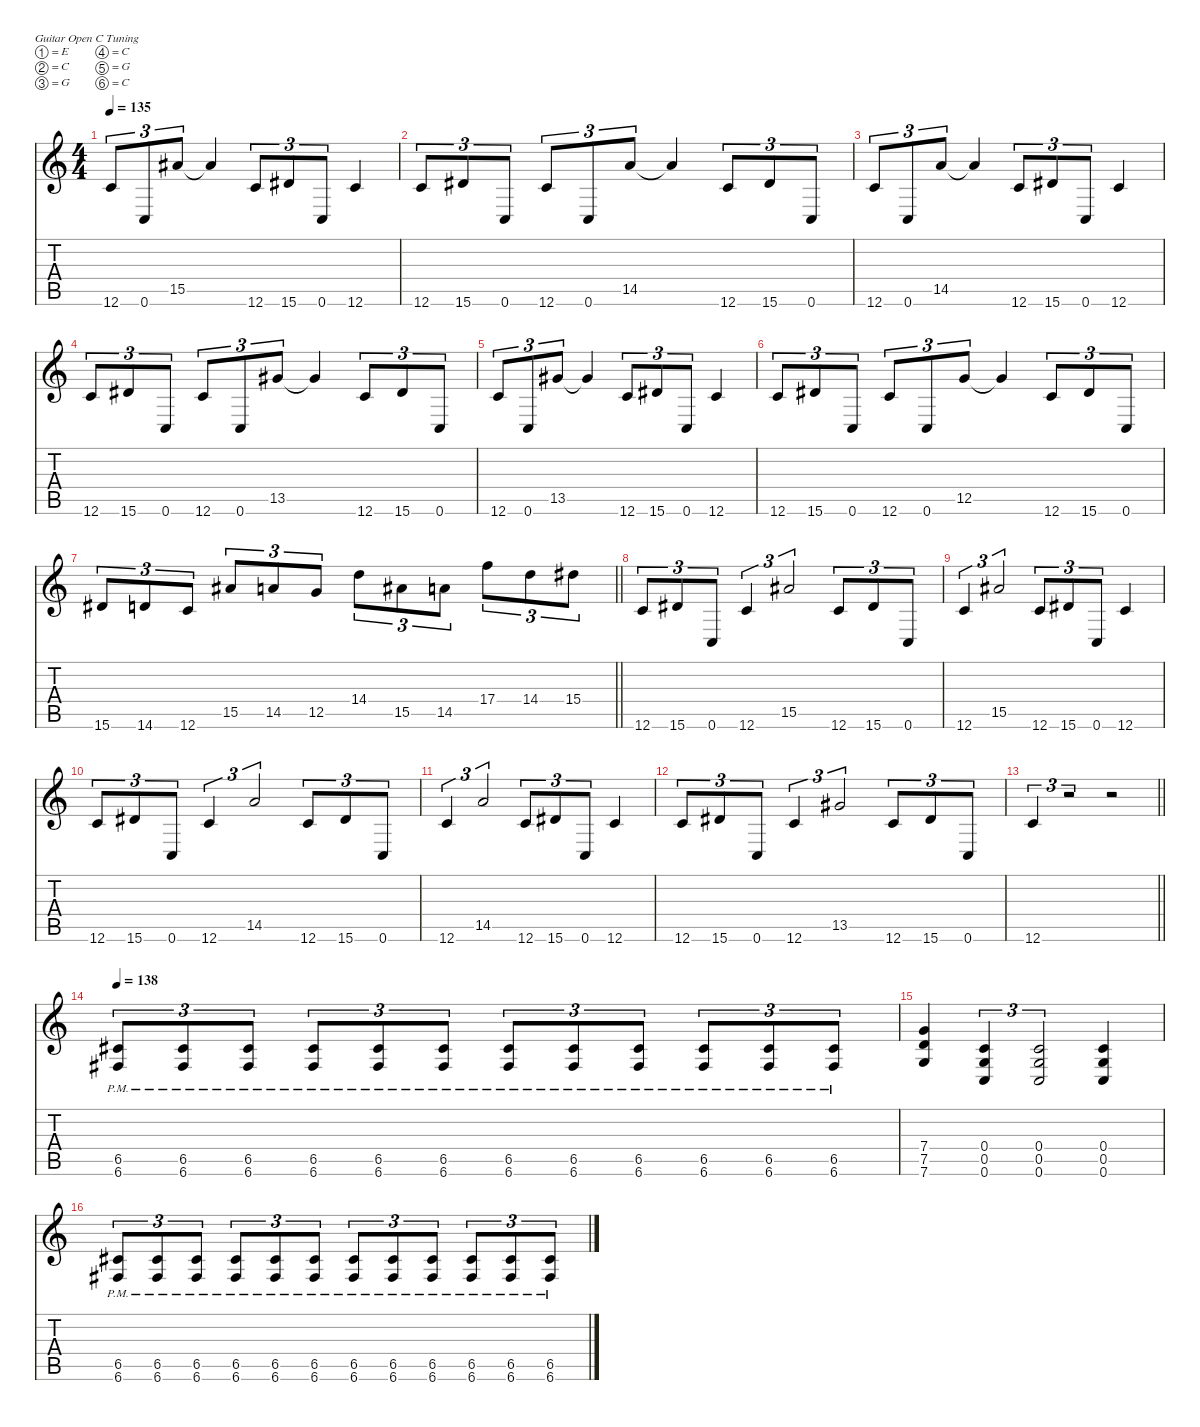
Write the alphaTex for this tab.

\defaultSystemsLayout 4
\hideDynamics
\bracketExtendMode nobrackets
\singleTrackTrackNamePolicy hidden
\multiTrackTrackNamePolicy hidden
\otherSystemsTrackNameOrientation horizontal
\track ("Devin Townsend" "dist.guit.") {instrument distortionguitar}
\staff {score tabs}
\tuning (E4 C4 G3 C3 G2 C2)
\ts (4 4)
\tempo 135
\clef g2
\ks c
12.6.8{tu (3 2) dy f beam Up} 0.6.8{tu (3 2) beam Up} 15.5{acc #}.8{tu (3 2) beam Up} 15.5{t acc #}.4{beam Up} 12.6.8{tu (3 2) beam Up} 15.6{acc #}.8{tu (3 2) beam Up} 0.6.8{tu (3 2) beam Up} 12.6.4{beam Up} |
12.6.8{tu (3 2) beam Up} 15.6{acc #}.8{tu (3 2) beam Up} 0.6.8{tu (3 2) beam Up} 12.6.8{tu (3 2) beam Up} 0.6.8{tu (3 2) beam Up} 14.5.8{tu (3 2) beam Up} 14.5{t}.4{beam Up} 12.6.8{tu (3 2) beam Up} 15.6{acc #}.8{tu (3 2) beam Up} 0.6.8{tu (3 2) beam Up} |
12.6.8{tu (3 2) beam Up} 0.6.8{tu (3 2) beam Up} 14.5.8{tu (3 2) beam Up} 14.5{t}.4{beam Up} 12.6.8{tu (3 2) beam Up} 15.6{acc #}.8{tu (3 2) beam Up} 0.6.8{tu (3 2) beam Up} 12.6.4{beam Up} |
12.6.8{tu (3 2) beam Up} 15.6{acc #}.8{tu (3 2) beam Up} 0.6.8{tu (3 2) beam Up} 12.6.8{tu (3 2) beam Up} 0.6.8{tu (3 2) beam Up} 13.5{acc #}.8{tu (3 2) beam Up} 13.5{t acc #}.4{beam Up} 12.6.8{tu (3 2) beam Up} 15.6{acc #}.8{tu (3 2) beam Up} 0.6.8{tu (3 2) beam Up} |
12.6.8{tu (3 2) beam Up} 0.6.8{tu (3 2) beam Up} 13.5{acc #}.8{tu (3 2) beam Up} 13.5{t acc #}.4{beam Up} 12.6.8{tu (3 2) beam Up} 15.6{acc #}.8{tu (3 2) beam Up} 0.6.8{tu (3 2) beam Up} 12.6.4{beam Up} |
12.6.8{tu (3 2) beam Up} 15.6{acc #}.8{tu (3 2) beam Up} 0.6.8{tu (3 2) beam Up} 12.6.8{tu (3 2) beam Up} 0.6.8{tu (3 2) beam Up} 12.5.8{tu (3 2) beam Up} 12.5{t}.4{beam Up} 12.6.8{tu (3 2) beam Up} 15.6{acc #}.8{tu (3 2) beam Up} 0.6.8{tu (3 2) beam Up} |
\barLineRight lightlight
15.6{acc #}.8{tu (3 2) beam Up} 14.6.8{tu (3 2) beam Up} 12.6.8{tu (3 2) beam Up} 15.5{acc #}.8{tu (3 2) beam Up} 14.5.8{tu (3 2) beam Up} 12.5.8{tu (3 2) beam Up} 14.4.8{tu (3 2) beam Down} 15.5{acc #}.8{tu (3 2) beam Down} 14.5.8{tu (3 2) beam Down} 17.4.8{tu (3 2) beam Down} 14.4.8{tu (3 2) beam Down} 15.4{acc #}.8{tu (3 2) beam Down} |
12.6.8{tu (3 2) beam Up} 15.6{acc #}.8{tu (3 2) beam Up} 0.6.8{tu (3 2) beam Up} 12.6.4{tu (3 2) beam Up} 15.5{acc #}.2{tu (3 2) beam Up} 12.6.8{tu (3 2) beam Up} 15.6{acc #}.8{tu (3 2) beam Up} 0.6.8{tu (3 2) beam Up} |
12.6.4{tu (3 2) beam Up} 15.5{acc #}.2{tu (3 2) beam Up} 12.6.8{tu (3 2) beam Up} 15.6{acc #}.8{tu (3 2) beam Up} 0.6.8{tu (3 2) beam Up} 12.6.4{beam Up} |
12.6.8{tu (3 2) beam Up} 15.6{acc #}.8{tu (3 2) beam Up} 0.6.8{tu (3 2) beam Up} 12.6.4{tu (3 2) beam Up} 14.5.2{tu (3 2) beam Up} 12.6.8{tu (3 2) beam Up} 15.6{acc #}.8{tu (3 2) beam Up} 0.6.8{tu (3 2) beam Up} |
12.6.4{tu (3 2) beam Up} 14.5.2{tu (3 2) beam Up} 12.6.8{tu (3 2) beam Up} 15.6{acc #}.8{tu (3 2) beam Up} 0.6.8{tu (3 2) beam Up} 12.6.4{beam Up} |
12.6.8{tu (3 2) beam Up} 15.6{acc #}.8{tu (3 2) beam Up} 0.6.8{tu (3 2) beam Up} 12.6.4{tu (3 2) beam Up} 13.5{acc #}.2{tu (3 2) beam Up} 12.6.8{tu (3 2) beam Up} 15.6{acc #}.8{tu (3 2) beam Up} 0.6.8{tu (3 2) beam Up} |
\barLineRight lightlight
12.6.4{tu (3 2) beam Up} r.2{tu (3 2) beam Up} r.2{beam Up} |
\tempo 138
(6.5{pm acc #} 6.6{pm acc #}).8{tu (3 2) beam Up} (6.5{pm acc #} 6.6{pm acc #}).8{tu (3 2) beam Up} (6.5{pm acc #} 6.6{pm acc #}).8{tu (3 2) beam Up} (6.5{pm acc #} 6.6{pm acc #}).8{tu (3 2) beam Up} (6.5{pm acc #} 6.6{pm acc #}).8{tu (3 2) beam Up} (6.5{pm acc #} 6.6{pm acc #}).8{tu (3 2) beam Up} (6.5{pm acc #} 6.6{pm acc #}).8{tu (3 2) beam Up} (6.5{pm acc #} 6.6{pm acc #}).8{tu (3 2) beam Up} (6.5{pm acc #} 6.6{pm acc #}).8{tu (3 2) beam Up} (6.5{pm acc #} 6.6{pm acc #}).8{tu (3 2) beam Up} (6.5{pm acc #} 6.6{pm acc #}).8{tu (3 2) beam Up} (6.5{pm acc #} 6.6{pm acc #}).8{tu (3 2) beam Up} |
(7.4 7.5 7.6).4{beam Up} (0.4 0.5 0.6).4{tu (3 2) beam Up} (0.4 0.5 0.6).2{tu (3 2) beam Up} (0.4 0.5 0.6).4{beam Up} |
(6.5{pm acc #} 6.6{pm acc #}).8{tu (3 2) beam Up} (6.5{pm acc #} 6.6{pm acc #}).8{tu (3 2) beam Up} (6.5{pm acc #} 6.6{pm acc #}).8{tu (3 2) beam Up} (6.5{pm acc #} 6.6{pm acc #}).8{tu (3 2) beam Up} (6.5{pm acc #} 6.6{pm acc #}).8{tu (3 2) beam Up} (6.5{pm acc #} 6.6{pm acc #}).8{tu (3 2) beam Up} (6.5{pm acc #} 6.6{pm acc #}).8{tu (3 2) beam Up} (6.5{pm acc #} 6.6{pm acc #}).8{tu (3 2) beam Up} (6.5{pm acc #} 6.6{pm acc #}).8{tu (3 2) beam Up} (6.5{pm acc #} 6.6{pm acc #}).8{tu (3 2) beam Up} (6.5{pm acc #} 6.6{pm acc #}).8{tu (3 2) beam Up} (6.5{pm acc #} 6.6{pm acc #}).8{tu (3 2) beam Up}
